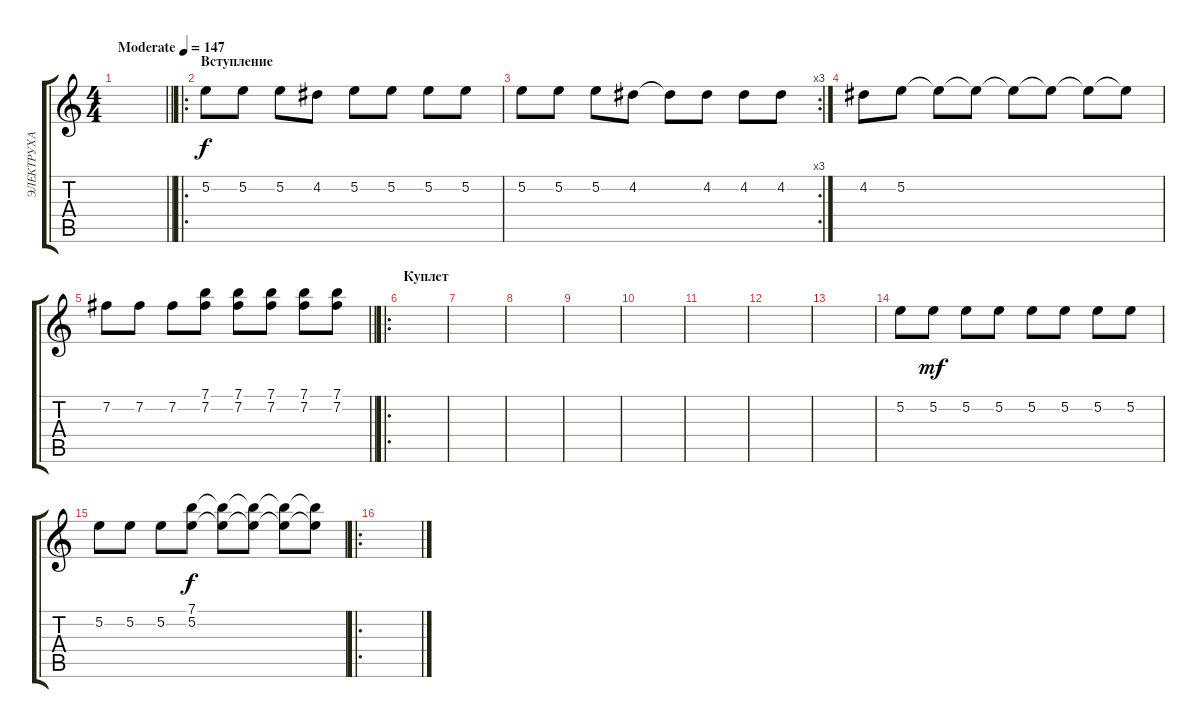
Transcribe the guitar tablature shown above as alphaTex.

\track ("ЭЛЕКТРУХА" "ЭЛЕКТРУХА") {instrument distortionguitar}
\staff {score tabs}
\tuning (E4 B3 G3 D3 A2 E2) {hide}
\ts (4 4)
\tempo (147 "Moderate")
\clef g2
\barLineRight lightlight
\ks c
|
\ro
\section ("" "Вступление")
5.2.8 5.2.8 5.2.8 4.2.8 5.2.8 5.2.8 5.2.8 5.2.8 |
\rc 3
5.2.8 5.2.8 5.2.8 4.2.8 4.2{t}.8 4.2.8 4.2.8 4.2.8 |
4.2.8 5.2.8 5.2{t}.8 5.2{t}.8 5.2{t}.8 5.2{t}.8 5.2{t}.8 5.2{t}.8 |
\barLineRight lightlight
7.2.8 7.2.8 7.2.8 (7.1 7.2).8 (7.1 7.2).8 (7.1 7.2).8 (7.1 7.2).8 (7.1 7.2).8 |
\ro
\section ("" "Куплет")
|
|
|
|
|
|
|
|
5.2.8 5.2.8{dy mf} 5.2.8 5.2.8 5.2.8 5.2.8 5.2.8 5.2.8 |
5.2.8 5.2.8 5.2.8 (7.1 5.2).8{dy f} (7.1{t} 5.2{t}).8 (7.1{t} 5.2{t}).8 (7.1{t} 5.2{t}).8 (7.1{t} 5.2{t}).8 |
\ro
